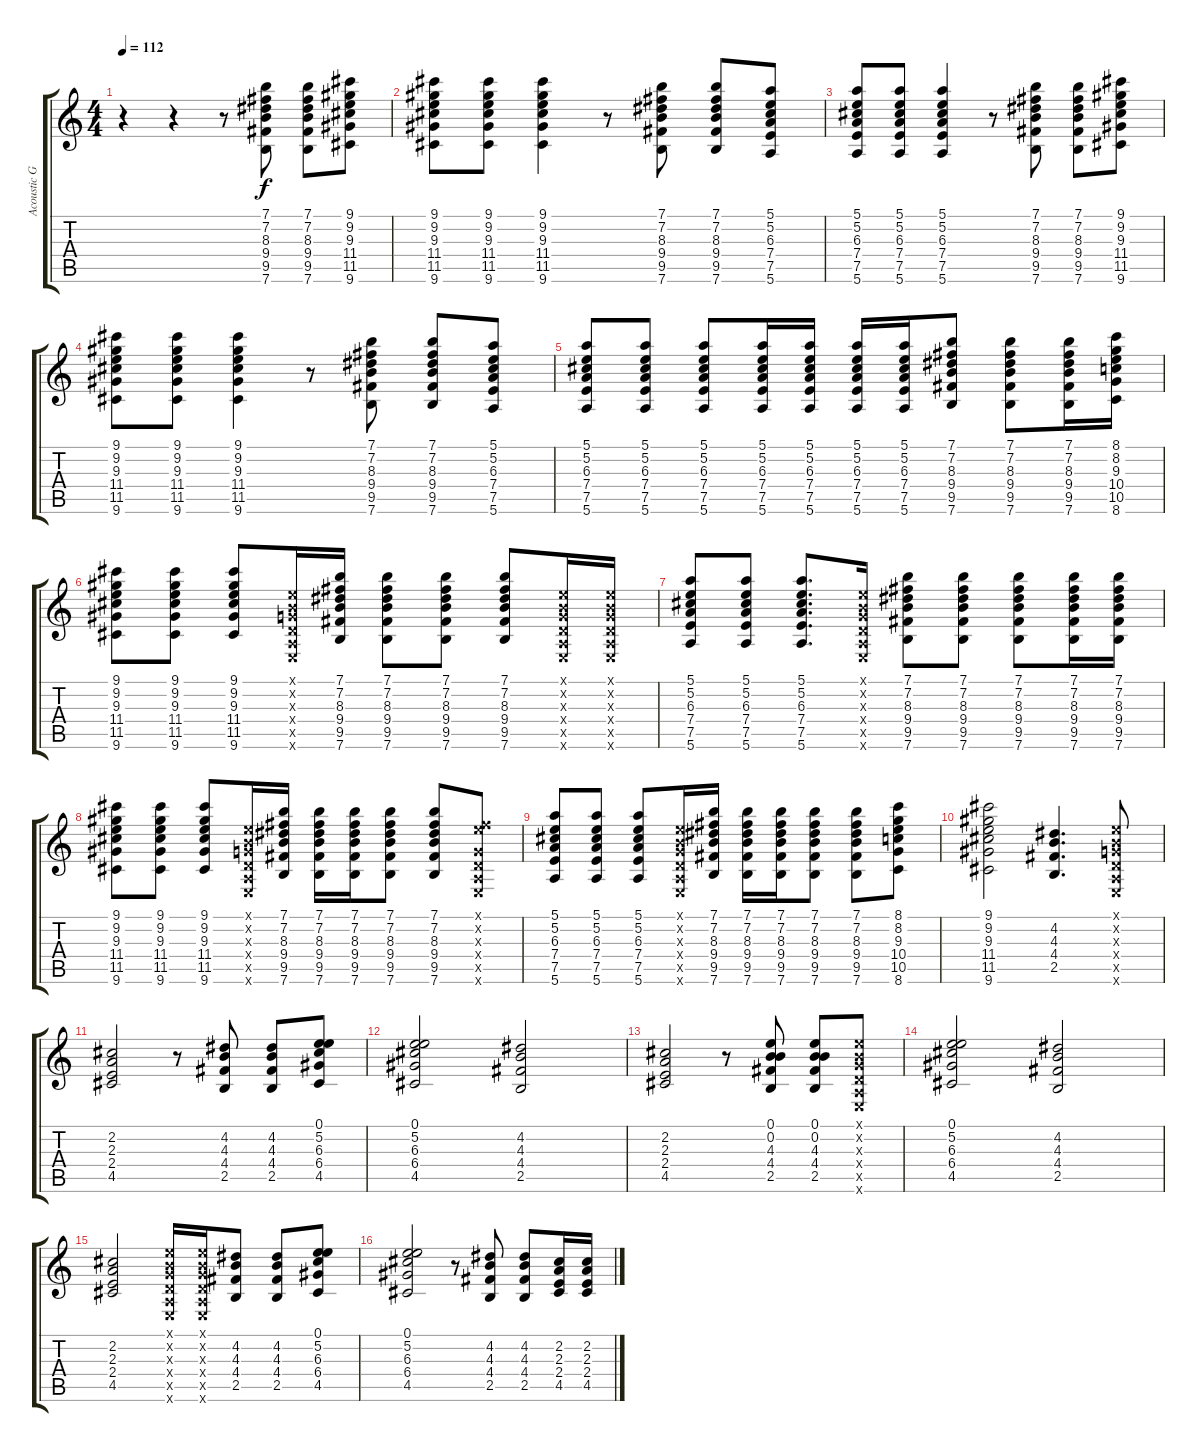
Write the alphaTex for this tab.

\track ("Acoustic Guitar (Dave Mason)" "Acoustic G") {instrument acousticguitarsteel}
\staff {score tabs}
\tuning (E4 B3 G3 D3 A2 E2) {hide}
\ts (4 4)
\tempo 112
\clef g2
\ks c
r.4{dy f instrument acousticguitarsteel} r.4 r.8 (7.1 7.2 8.3 9.4 9.5 7.6).8 (7.1 7.2 8.3 9.4 9.5 7.6).8 (9.1 9.2 9.3 11.4 11.5 9.6).8 |
(9.1 9.2 9.3 11.4 11.5 9.6).8 (9.1 9.2 9.3 11.4 11.5 9.6).8 (9.1 9.2 9.3 11.4 11.5 9.6).4 r.8 (7.1 7.2 8.3 9.4 9.5 7.6).8 (7.1 7.2 8.3 9.4 9.5 7.6).8 (5.1 5.2 6.3 7.4 7.5 5.6).8 |
(5.1 5.2 6.3 7.4 7.5 5.6).8 (5.1 5.2 6.3 7.4 7.5 5.6).8 (5.1 5.2 6.3 7.4 7.5 5.6).4 r.8 (7.1 7.2 8.3 9.4 9.5 7.6).8 (7.1 7.2 8.3 9.4 9.5 7.6).8 (9.1 9.2 9.3 11.4 11.5 9.6).8 |
(9.1 9.2 9.3 11.4 11.5 9.6).8 (9.1 9.2 9.3 11.4 11.5 9.6).8 (9.1 9.2 9.3 11.4 11.5 9.6).4 r.8 (7.1 7.2 8.3 9.4 9.5 7.6).8 (7.1 7.2 8.3 9.4 9.5 7.6).8 (5.1 5.2 6.3 7.4 7.5 5.6).8 |
(5.1 5.2 6.3 7.4 7.5 5.6).8 (5.1 5.2 6.3 7.4 7.5 5.6).8 (5.1 5.2 6.3 7.4 7.5 5.6).8 (5.1 5.2 6.3 7.4 7.5 5.6).16 (5.1 5.2 6.3 7.4 7.5 5.6).16 (5.1 5.2 6.3 7.4 7.5 5.6).16 (5.1 5.2 6.3 7.4 7.5 5.6).16 (7.1 7.2 8.3 9.4 9.5 7.6).8 (7.1 7.2 8.3 9.4 9.5 7.6).8 (7.1 7.2 8.3 9.4 9.5 7.6).16 (8.1 8.2 9.3 10.4 10.5 8.6).16 |
(9.1 9.2 9.3 11.4 11.5 9.6).8 (9.1 9.2 9.3 11.4 11.5 9.6).8 (9.1 9.2 9.3 11.4 11.5 9.6).8 (0.1{x} 0.2{x} 0.3{x} 0.4{x} 0.5{x} 0.6{x}).16 (7.1 7.2 8.3 9.4 9.5 7.6).16 (7.1 7.2 8.3 9.4 9.5 7.6).8 (7.1 7.2 8.3 9.4 9.5 7.6).8 (7.1 7.2 8.3 9.4 9.5 7.6).8 (0.1{x} 0.2{x} 0.3{x} 0.4{x} 0.5{x} 0.6{x}).16 (0.1{x} 0.2{x} 0.3{x} 0.4{x} 0.5{x} 0.6{x}).16 |
(5.1 5.2 6.3 7.4 7.5 5.6).8 (5.1 5.2 6.3 7.4 7.5 5.6).8 (5.1 5.2 6.3 7.4 7.5 5.6).8{d} (0.1{x} 0.2{x} 0.3{x} 0.4{x} 0.5{x} 0.6{x}).16 (7.1 7.2 8.3 9.4 9.5 7.6).8 (7.1 7.2 8.3 9.4 9.5 7.6).8 (7.1 7.2 8.3 9.4 9.5 7.6).8 (7.1 7.2 8.3 9.4 9.5 7.6).16 (7.1 7.2 8.3 9.4 9.5 7.6).16 |
(9.1 9.2 9.3 11.4 11.5 9.6).8 (9.1 9.2 9.3 11.4 11.5 9.6).8 (9.1 9.2 9.3 11.4 11.5 9.6).8 (0.1{x} 0.2{x} 0.3{x} 0.4{x} 0.5{x} 0.6{x}).16 (7.1 7.2 8.3 9.4 9.5 7.6).16 (7.1 7.2 8.3 9.4 9.5 7.6).16 (7.1 7.2 8.3 9.4 9.5 7.6).16 (7.1 7.2 8.3 9.4 9.5 7.6).8 (7.1 7.2 8.3 9.4 9.5 7.6).8 (0.1{x} 7.2{x} 0.3{x} 0.4{x} 0.5{x} 0.6{x}).8 |
(5.1 5.2 6.3 7.4 7.5 5.6).8 (5.1 5.2 6.3 7.4 7.5 5.6).8 (5.1 5.2 6.3 7.4 7.5 5.6).8 (0.1{x} 0.2{x} 0.3{x} 0.4{x} 0.5{x} 0.6{x}).16 (7.1 7.2 8.3 9.4 9.5 7.6).16 (7.1 7.2 8.3 9.4 9.5 7.6).16 (7.1 7.2 8.3 9.4 9.5 7.6).16 (7.1 7.2 8.3 9.4 9.5 7.6).8 (7.1 7.2 8.3 9.4 9.5 7.6).8 (8.1 8.2 9.3 10.4 10.5 8.6).8 |
(9.1 9.2 9.3 11.4 11.5 9.6).2 (4.2 4.3 4.4 2.5).4{d} (0.1{x} 0.2{x} 0.3{x} 0.4{x} 0.5{x} 0.6{x}).8 |
(2.2 2.3 2.4 4.5).2 r.8 (4.2 4.3 4.4 2.5).8 (4.2 4.3 4.4 2.5).8 (0.1 5.2 6.3 6.4 4.5).8 |
(0.1 5.2 6.3 6.4 4.5).2 (4.2 4.3 4.4 2.5).2 |
(2.2 2.3 2.4 4.5).2 r.8 (0.1 0.2 4.3 4.4 2.5).8 (0.1 0.2 4.3 4.4 2.5).8 (0.1{x} 0.2{x} 0.3{x} 0.4{x} 0.5{x} 0.6{x}).8 |
(0.1 5.2 6.3 6.4 4.5).2 (4.2 4.3 4.4 2.5).2 |
(2.2 2.3 2.4 4.5).2 (0.1{x} 0.2{x} 0.3{x} 0.4{x} 0.5{x} 0.6{x}).16 (0.1{x} 0.2{x} 0.3{x} 0.4{x} 0.5{x} 0.6{x}).16 (4.2 4.3 4.4 2.5).8 (4.2 4.3 4.4 2.5).8 (0.1 5.2 6.3 6.4 4.5).8 |
(0.1 5.2 6.3 6.4 4.5).2 r.8 (4.2 4.3 4.4 2.5).8 (4.2 4.3 4.4 2.5).8 (2.2 2.3 2.4 4.5).16 (2.2 2.3 2.4 4.5).16
